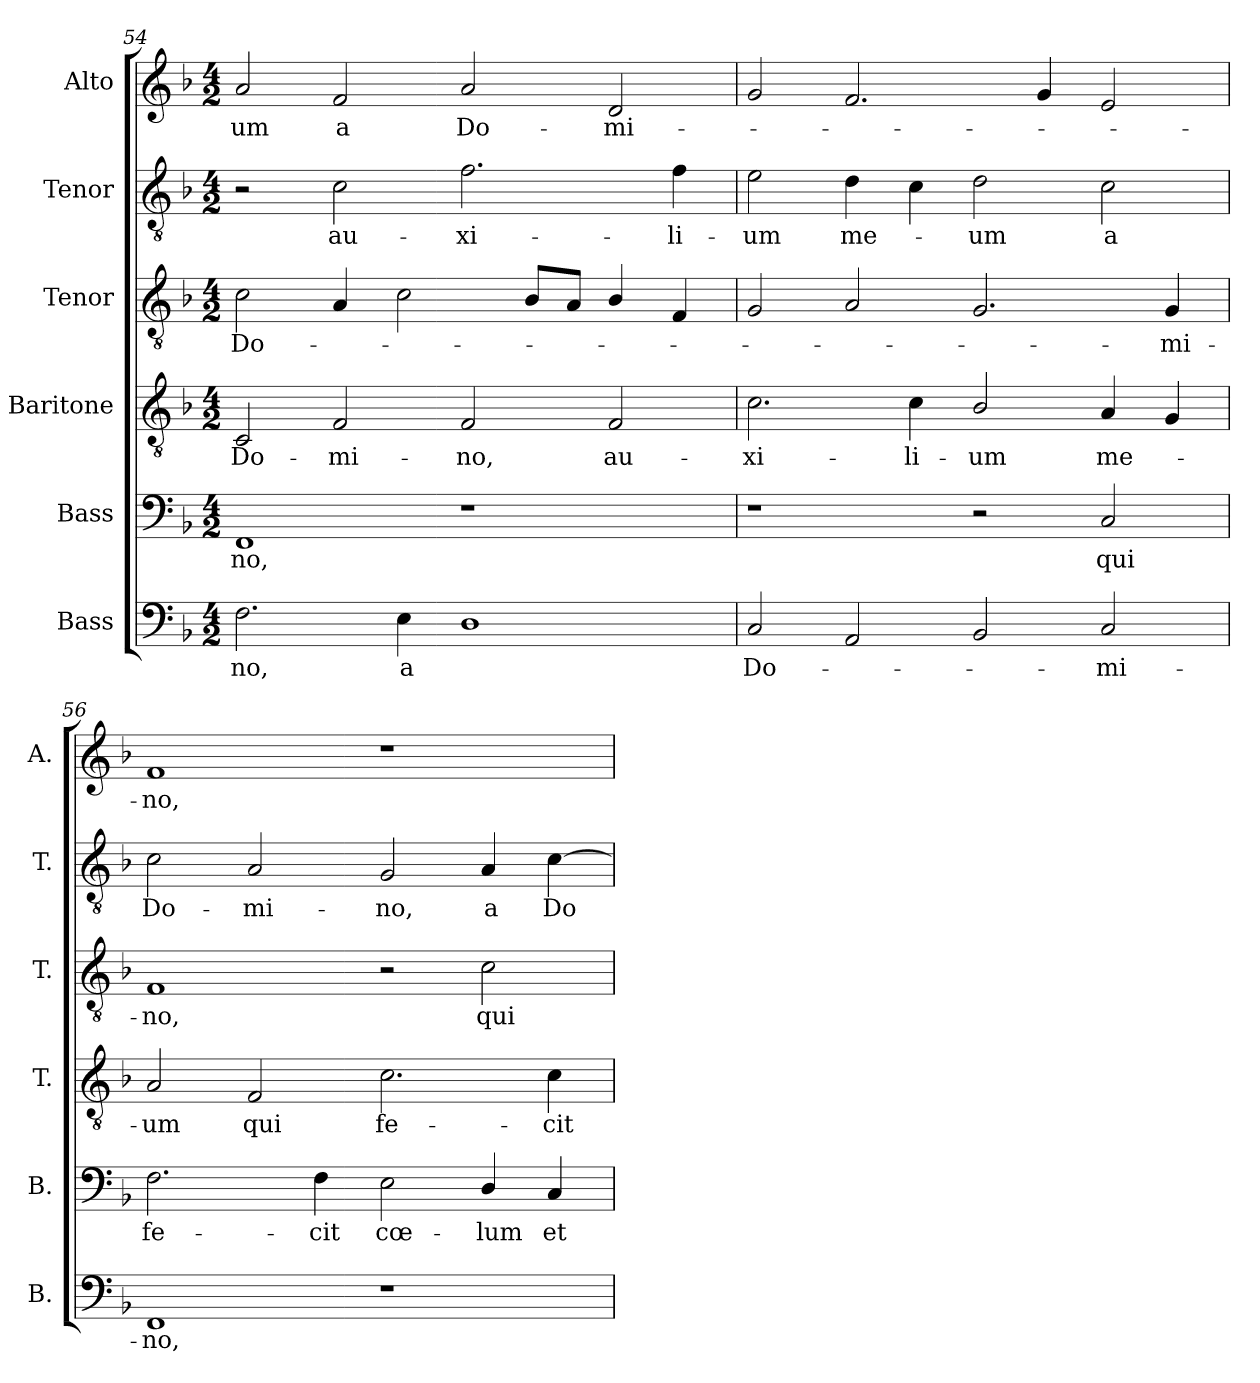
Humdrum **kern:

**kern	**text	**kern	**text	**kern	**text	**kern	**text	**kern	**text	**kern	**text
*part6	*part6	*part5	*part5	*part4	*part4	*part3	*part3	*part2	*part2	*part1	*part1
*staff6	*staff6	*staff5	*staff5	*staff4	*staff4	*staff3	*staff3	*staff2	*staff2	*staff1	*staff1
*I"Bass	*	*I"Bass	*	*I"Baritone	*	*I"Tenor	*	*I"Tenor	*	*I"Alto	*
*I'B.	*	*I'B.	*	*I'T.	*	*I'T.	*	*I'T.	*	*I'A.	*
*clefF4	*	*clefF4	*	*clefGv2	*	*clefGv2	*	*clefGv2	*	*clefG2	*
*	*	*	*	*ITrd7c12	*	*ITrd7c12	*	*ITrd7c12	*	*	*
*k[b-]	*	*k[b-]	*	*k[b-]	*	*k[b-]	*	*k[b-]	*	*k[b-]	*
*F:	*	*F:	*	*F:	*	*F:	*	*F:	*	*F:	*
*M4/2	*	*M4/2	*	*M4/2	*	*M4/2	*	*M4/2	*	*M4/2	*
=54	=54	=54	=54	=54	=54	=54	=54	=54	=54	=54	=54
!	!LO:LY:b:color=#000000	!	!	!	!	!	!	!	!	!	!
!	!	!	!LO:LY:b:color=#000000	!	!	!	!	!	!	!	!
!	!	!	!	!	!LO:LY:b:color=#000000	!	!	!	!	!	!
!	!	!	!	!	!	!	!LO:LY:b:color=#000000	!	!	!	!
!	!	!	!	!	!	!	!	!	!	!	!LO:LY:b:color=#000000
2.Fi\	-no,	1FFi	-no,	2CCi/	Do-	2Ci\	Do-	2r	.	2ai/	-um
!	!	!	!	!	!LO:LY:b:color=#000000	!	!	!	!	!	!
!	!	!	!	!	!	!	!	!	!LO:LY:b:color=#000000	!	!
!	!	!	!	!	!	!	!	!	!	!	!LO:LY:b:color=#000000
.	.	.	.	2FFi/	-mi-	4AAi/	.	2Ci\	au-	2fi/	a
!	!LO:LY:b:color=#000000	!	!	!	!	!	!	!	!	!	!
4Ei\	a	.	.	.	.	2Ci\	.	.	.	.	.
!	!	!	!	!	!LO:LY:b:color=#000000	!	!	!	!	!	!
!	!	!	!	!	!	!	!	!	!LO:LY:b:color=#000000	!	!
!	!	!	!	!	!	!	!	!	!	!	!LO:LY:b:color=#000000
1Di	.	1r	.	2FFi/	-no,	.	.	2.Fi\	-xi-	2ai/	Do-
.	.	.	.	.	.	8BB-i/L	.	.	.	.	.
.	.	.	.	.	.	8AAi/J	.	.	.	.	.
!	!	!	!	!	!LO:LY:b:color=#000000	!	!	!	!	!	!
!	!	!	!	!	!	!	!	!	!	!	!LO:LY:b:color=#000000
.	.	.	.	2FFi/	au-	4BB-i/	.	.	.	2di/	-mi-
!	!	!	!	!	!	!	!	!	!LO:LY:b:color=#000000	!	!
.	.	.	.	.	.	4FFi/	.	4Fi\	-li-	.	.
=55	=55	=55	=55	=55	=55	=55	=55	=55	=55	=55	=55
!	!LO:LY:b:color=#000000	!	!	!	!	!	!	!	!	!	!
!	!	!	!	!	!LO:LY:b:color=#000000	!	!	!	!	!	!
!	!	!	!	!	!	!	!	!	!LO:LY:b:color=#000000	!	!
2Ci/	Do-	1r	.	2.Ci\	-xi-	2GGi/	.	2Ei\	-um	2gi/	.
!	!	!	!	!	!	!	!	!	!LO:LY:b:color=#000000	!	!
2AAi/	.	.	.	.	.	2AAi/	.	4Di\	me-	2.fi/	.
!	!	!	!	!	!LO:LY:b:color=#000000	!	!	!	!	!	!
.	.	.	.	4Ci\	-li-	.	.	4Ci\	.	.	.
!	!	!	!	!	!LO:LY:b:color=#000000	!	!	!	!	!	!
!	!	!	!	!	!	!	!	!	!LO:LY:b:color=#000000	!	!
2BB-i/	.	2r	.	2BB-i/	-um	2.GGi/	.	2Di\	-um	.	.
.	.	.	.	.	.	.	.	.	.	4gi/	.
!	!LO:LY:b:color=#000000	!	!	!	!	!	!	!	!	!	!
!	!	!	!LO:LY:b:color=#000000	!	!	!	!	!	!	!	!
!	!	!	!	!	!LO:LY:b:color=#000000	!	!	!	!	!	!
!	!	!	!	!	!	!	!	!	!LO:LY:b:color=#000000	!	!
2Ci/	-mi-	2Ci/	qui	4AAi/	me-	.	.	2Ci\	a	2ei/	.
!	!	!	!	!	!	!	!LO:LY:b:color=#000000	!	!	!	!
.	.	.	.	4GGi/	.	4GGi/	-mi-	.	.	.	.
=56	=56	=56	=56	=56	=56	=56	=56	=56	=56	=56	=56
!	!LO:LY:b:color=#000000	!	!	!	!	!	!	!	!	!	!
!	!	!	!LO:LY:b:color=#000000	!	!	!	!	!	!	!	!
!	!	!	!	!	!LO:LY:b:color=#000000	!	!	!	!	!	!
!	!	!	!	!	!	!	!LO:LY:b:color=#000000	!	!	!	!
!	!	!	!	!	!	!	!	!	!LO:LY:b:color=#000000	!	!
!	!	!	!	!	!	!	!	!	!	!	!LO:LY:b:color=#000000
1FFi	-no,	2.Fi\	fe-	2AAi/	-um	1FFi	-no,	2Ci\	Do-	1fi	-no,
!	!	!	!	!	!LO:LY:b:color=#000000	!	!	!	!	!	!
!	!	!	!	!	!	!	!	!	!LO:LY:b:color=#000000	!	!
.	.	.	.	2FFi/	qui	.	.	2AAi/	-mi-	.	.
!	!	!	!LO:LY:b:color=#000000	!	!	!	!	!	!	!	!
.	.	4Fi\	-cit	.	.	.	.	.	.	.	.
!	!	!	!LO:LY:b:color=#000000	!	!	!	!	!	!	!	!
!	!	!	!	!	!LO:LY:b:color=#000000	!	!	!	!	!	!
!	!	!	!	!	!	!	!	!	!LO:LY:b:color=#000000	!	!
1r	.	2Ei\	cœ-	2.Ci\	fe-	2r	.	2GGi/	-no,	1r	.
!	!	!	!LO:LY:b:color=#000000	!	!	!	!	!	!	!	!
!	!	!	!	!	!	!	!LO:LY:b:color=#000000	!	!	!	!
!	!	!	!	!	!	!	!	!	!LO:LY:b:color=#000000	!	!
.	.	4Di/	-lum	.	.	2Ci\	qui	4AAi/	a	.	.
!	!	!	!LO:LY:b:color=#000000	!	!	!	!	!	!	!	!
!	!	!	!	!	!LO:LY:b:color=#000000	!	!	!	!	!	!
!	!	!	!	!	!	!	!	!	!LO:LY:b:color=#000000	!	!
.	.	4Ci/	et	4Ci\	-cit	.	.	[4Ci\	Do-	.	.
=	=	=	=	=	=	=	=	=	=	=	=
*-	*-	*-	*-	*-	*-	*-	*-	*-	*-	*-	*-
